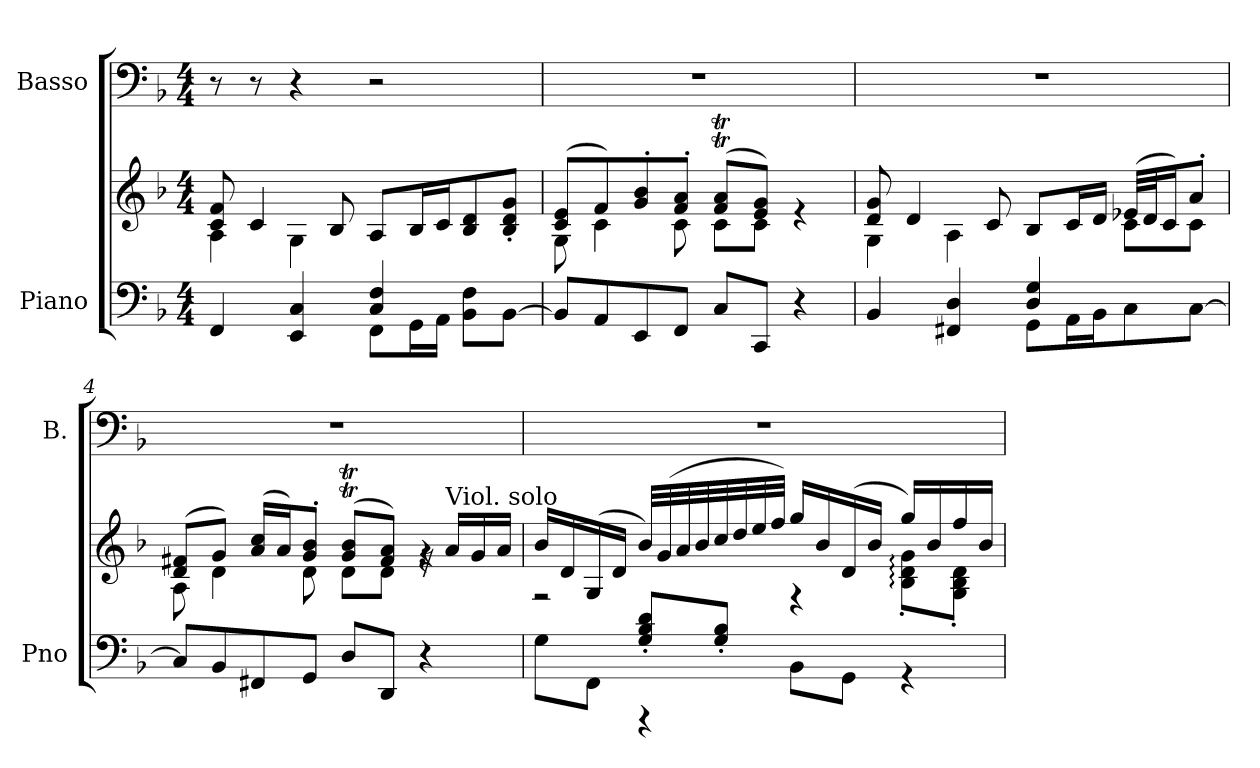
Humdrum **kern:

**kern	**kern	**kern
*part2	*part2	*part1
*staff3	*staff2	*staff1
*I"Piano	*	*I"Basso
*I'Pno	*	*I'B.
*clefF4	*clefG2	*clefF4
*k[b-]	*k[b-]	*k[b-]
*M4/4	*M4/4	*M4/4
*MM80	*MM80	*MM80
=1	=1	=1
*^	*^	*
4FF/	2ryy	8c/ 8f/	4A\	8r
.	.	4c/	.	8r
4EE/ 4C/	.	.	4G\	4r
.	.	8B-/	.	.
8FF\L	4C/ 4F/	8A/L	2ryy	2r
16GG\L	.	16B-/L	.	.
16AA\JJ	.	16c/J	.	.
8BB-\ 8F\L	4ryy	8B-/ 8d/	.	.
[8BB-\J	.	8B-/' 8d/' 8g/'J	.	.
*v	*v	*	*	*
=2	=2	=2	=2
8BB-/L]	(>8c/ 8e/L	8G\	1r
8AA/	8f/)	4c\	.
8EE/	8g/' 8b-/'	.	.
8FF/J	8f/' 8a/'J	8c\	.
8C/L	(>8f/T 8a/TL	8c\L	.
8CC/J	8e/ 8g/J)	8c\J	.
4r	4re	4ryy	.
=3	=3	=3	=3
*^	*	*	*
4BB-/	2ryy	8d/ 8g/	4G\	1r
.	.	4d/	.	.
4FF#X/ 4D/	.	.	4A\	.
.	.	8c/	.	.
8GG\L	4D/ 4G/	8B-/L	4ryy	.
16AA\L	.	16c/L	.	.
16BB-\J	.	16d/JJ	.	.
8C\	4ryy	(32e-X/LLL	8c\L	.
.	.	32d/J	.	.
.	.	16c/J)	.	.
[8C\J	.	8a'/J	8c\J	.
*v	*v	*	*	*
!!LO:LB:g=z
=4	=4	=4	=4
8C/L]	(>8d/ 8f#X/L	8A\	1r
8BB-/	8g/J)	4d\	.
8FF#X/	(>16a/ 16cc/LL	.	.
.	16a/J)	.	.
8GG/J	8g/' 8b-/'J	8d\	.
8D/L	(8g/T 8b-/TL	8d\L	.
8DD/J	8f#/ 8a/J)	8d\J	.
4r	16rg	4rg	.
!	!LO:TX:a:t=Viol. solo	!	!
.	16a/LL	.	.
.	16g/	.	.
.	16a/JJ	.	.
=5	=5	=5	=5
*^	*	*	*
8G\L	4ryy	16b-/LL	2r	1r
.	.	16d/	.	.
8FF\J	.	(>16G/	.	.
.	.	16d/JJ	.	.
4rFFF	8G/' 8B-/' 8d/'L	32b-/LLL)	.	.
.	.	(>32g/	.	.
.	.	32a/	.	.
.	.	32b-/	.	.
.	8G/' 8B-/'J	32cc/	.	.
.	.	32dd/	.	.
.	.	32ee/	.	.
.	.	32ff/JJJ)	.	.
8BB-\L	2ryy	16gg/LL	4rF	.
.	.	16b-/	.	.
8GG\J	.	(>16d/	.	.
.	.	16b-/JJ	.	.
4rGG	.	16gg/LL)	8B-\:' 8d\:' 8g\:'L	.
.	.	16b-/	.	.
.	.	16ff/	8G\' 8B-\' 8d\'J	.
.	.	16b-/JJ	.	.
*v	*v	*	*	*
*	*v	*v	*
=	=	=
*-	*-	*-
